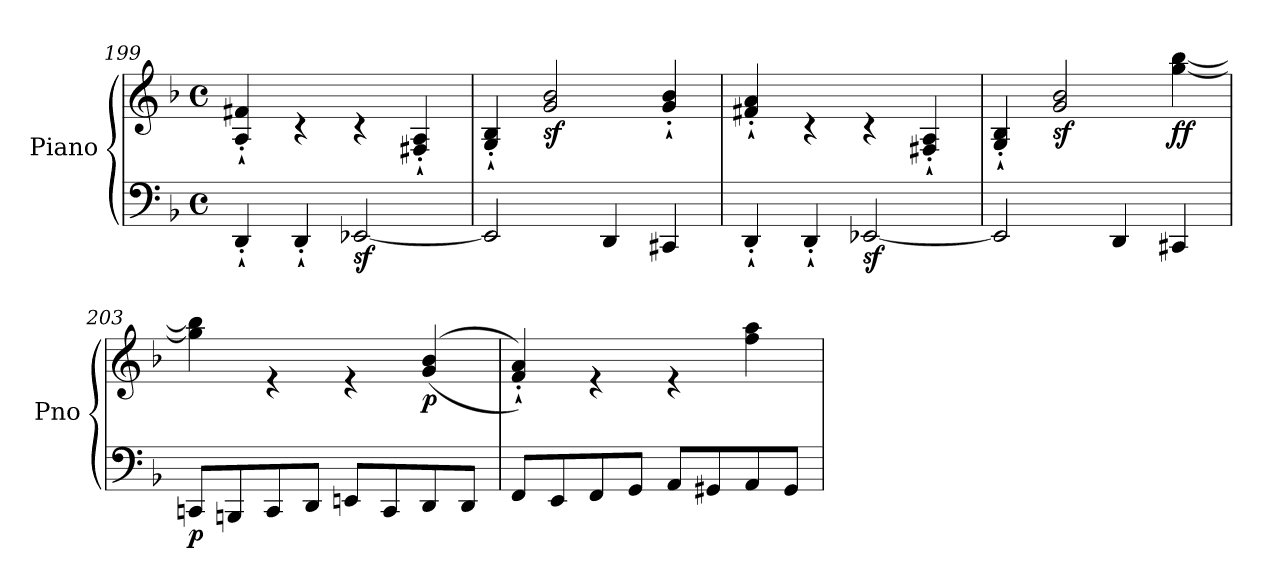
**kern	**kern	**dynam
*part1	*part1	*part1
*staff2	*staff1	*staff1/2
*I"Piano	*	*
*I'Pno	*	*
*clefF4	*clefG2	*
*k[b-]	*k[b-]	*
*M4/4	*M4/4	*
*met(c)	*met(c)	*
=199	=199	=199
*^	*^	*
1ryy	4DD'`/	1ryy	4A/'` 4f#X/'`	.
.	4DD'`/	.	4r	.
!	!	!	!	!LO:DY:b=2
.	[2EE-X/	.	4r	sf
.	.	.	4F#X/'` 4A/'`	.
=200	=200	=200	=200	=200
1ryy	2EE-/]	1ryy	4G/'` 4B-/'`	.
!	!	!	!	!LO:DY:b
.	.	.	2g/ 2b-/	sf
.	4DD/	.	.	.
.	4CC#X/	.	4g/'` 4b-/'`	.
!!LO:PB:g=z	!!
=201	=201	=201	=201	=201
1ryy	4DD'`/	1ryy	4f#X/'` 4a/'`	.
.	4DD'`/	.	4r	.
!	!	!	!	!LO:DY:b=2
.	[2EE-X/	.	4r	sf
.	.	.	4F#X/'` 4A/'`	.
!!LO:PB:g=z	!!
=202	=202	=202	=202	=202
1ryy	2EE-/]	1ryy	4G/'` 4B-/'`	.
!	!	!	!	!LO:DY:b
.	.	.	2g/ 2b-/	sf
.	4DD/	.	.	.
!	!	!	!	!LO:DY:b
.	4CC#X/	.	[4gg\ [4bb-\	ff
=203	=203	=203	=203	=203
!	!	!	!	!LO:DY:b=2
1ryy	8CCn/L	1ryy	4gg\] 4bb-\]	p
.	8BBBn/	.	.	.
.	8CC/	.	4r	.
.	8DD/J	.	.	.
.	8EEn/L	.	4r	.
.	8CC/	.	.	.
!	!	!	!	!LO:DY:b
.	8DD/	.	(>(<4g/ 4b-/	p
.	8DD/J	.	.	.
=204	=204	=204	=204	=204
1ryy	8FF/L	1ryy	4f/'` 4a/'`))	.
.	8EE/	.	.	.
.	8FF/	.	4r	.
.	8GG/J	.	.	.
.	8AA/L	.	4r	.
.	8GG#X/	.	.	.
.	8AA/	.	4ff\ 4aa\	.
.	8GG#/J	.	.	.
*v	*v	*	*	*
*	*v	*v	*
=	=	=
*-	*-	*-
